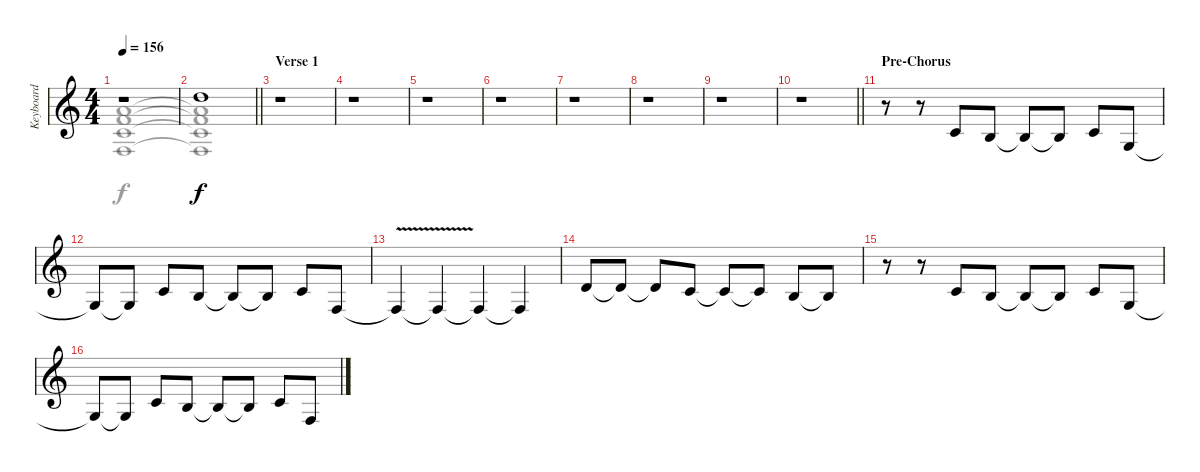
\track ("Keyboard" "Keyboard") {instrument synthstrings2}
\staff {score}
\tuning (E4 B3 G3 D3 A2 E2) {hide}
\voice
\ts (4 4)
\tempo 156
\clef g2
\ks c
r.1{dy f} |
\barLineRight lightlight
10.1.1 |
\section ("" "Verse 1")
r.1 |
r.1 |
r.1 |
r.1 |
r.1 |
r.1 |
r.1 |
\barLineRight lightlight
r.1 |
\section ("" "Pre-Chorus")
r.8 r.8{instrument synthbrass1} 5.3.8 4.3.8 4.3{t}.8 4.3{t}.8 5.3.8 5.4.8 |
5.4{t}.8 5.4{t}.8 5.3.8 4.3.8 4.3{t}.8 4.3{t}.8 5.3.8 3.4.8 |
3.4{v t}.4 3.4{t}.4 3.4{t}.4 3.4{t}.4 |
7.3.8 7.3{t}.8 7.3{t}.8 5.3.8 5.3{t}.8 5.3{t}.8 4.3.8 4.3{t}.8 |
r.8 r.8{instrument synthbrass1} 5.3.8 4.3.8 4.3{t}.8 4.3{t}.8 5.3.8 5.4.8 |
5.4{t}.8 5.4{t}.8 5.3.8 4.3.8 4.3{t}.8 4.3{t}.8 5.3.8 3.4.8
\voice
\clef g2
\ottava regular
\simile none
\ks c
(10.2 10.3 10.4 8.5).1{dy f} |
\barLineRight lightlight
(10.2{t} 10.3{t} 10.4{t} 8.5{t}).1 |
|
|
|
|
|
|
|
\barLineRight lightlight
|
|
|
|
|
|
